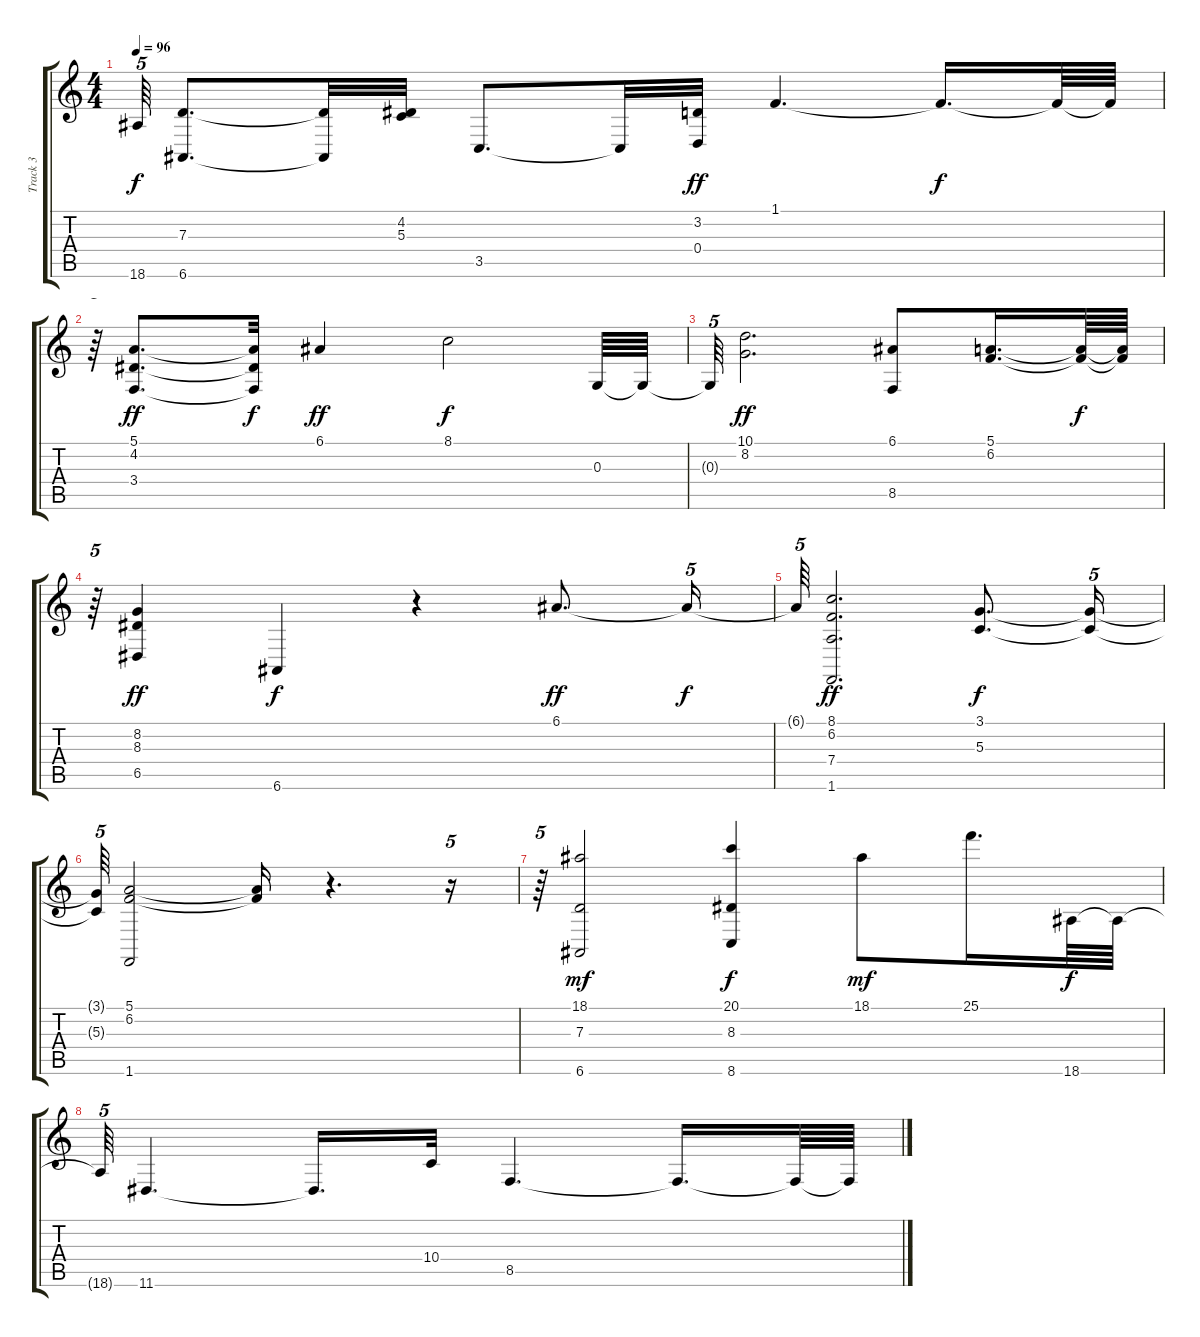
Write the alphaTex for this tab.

\track ("Track 3" "Track 3") {instrument stringensemble2}
\staff {score tabs}
\tuning (E4 B3 G3 D3 A2 E2) {hide}
\ts (4 4)
\tempo 96
\clef g2
\ks c
18.6{t}.64{tu (5 4) dy f} (7.3 6.6).8{d} (7.3{t} 6.6{t}).32 (4.2 5.3).32 3.5.8{d} 3.5{t}.32 (3.2 0.4).32{dy ff} 1.1.4{d} 1.1{t}.16{d dy f} 1.1{t}.64 1.1{t}.64 |
r.64{tu (5 4)} (5.1 4.2 3.4).8{d dy ff} (5.1{t} 4.2{t} 3.4{t}).32{dy f} 6.1.4{dy ff} 8.1.2{dy f} 0.3.64 0.3{t}.64 |
0.3{t}.64{tu (5 4)} (10.1 8.2).2{d dy ff} (6.1 8.5).8 (5.1 6.2).16{d} (5.1{t} 6.2{t}).64{dy f} (5.1{t} 6.2{t}).64 |
r.64{tu (5 4)} (8.2 8.3 6.5).4{dy ff} 6.6.4{dy f} r.4 6.1.8{d dy ff} 6.1{t}.16{tu (5 4) dy f} |
6.1{t}.64{tu (5 4)} (8.1 6.2 7.4 1.6).2{d dy ff} (3.1 5.3).8{d dy f} (3.1{t} 5.3{t}).16{tu (5 4)} |
(3.1{t} 5.3{t}).64{tu (5 4)} (5.1 6.2 1.6).2 (5.1{t} 6.2{t}).16 r.4{d} r.16{tu (5 4)} |
r.64{tu (5 4)} (18.1 7.3 6.6).2{dy mf} (20.1 8.3 8.6).4{dy f} 18.1.8{dy mf} 25.1.16{d} 18.6.64{dy f} 18.6{t}.64 |
18.6{t}.64{tu (5 4)} 11.6.4{d} 11.6{t}.16{d} 10.4.32 8.5.4{d} 8.5{t}.16{d} 8.5{t}.64 8.5{t}.64
